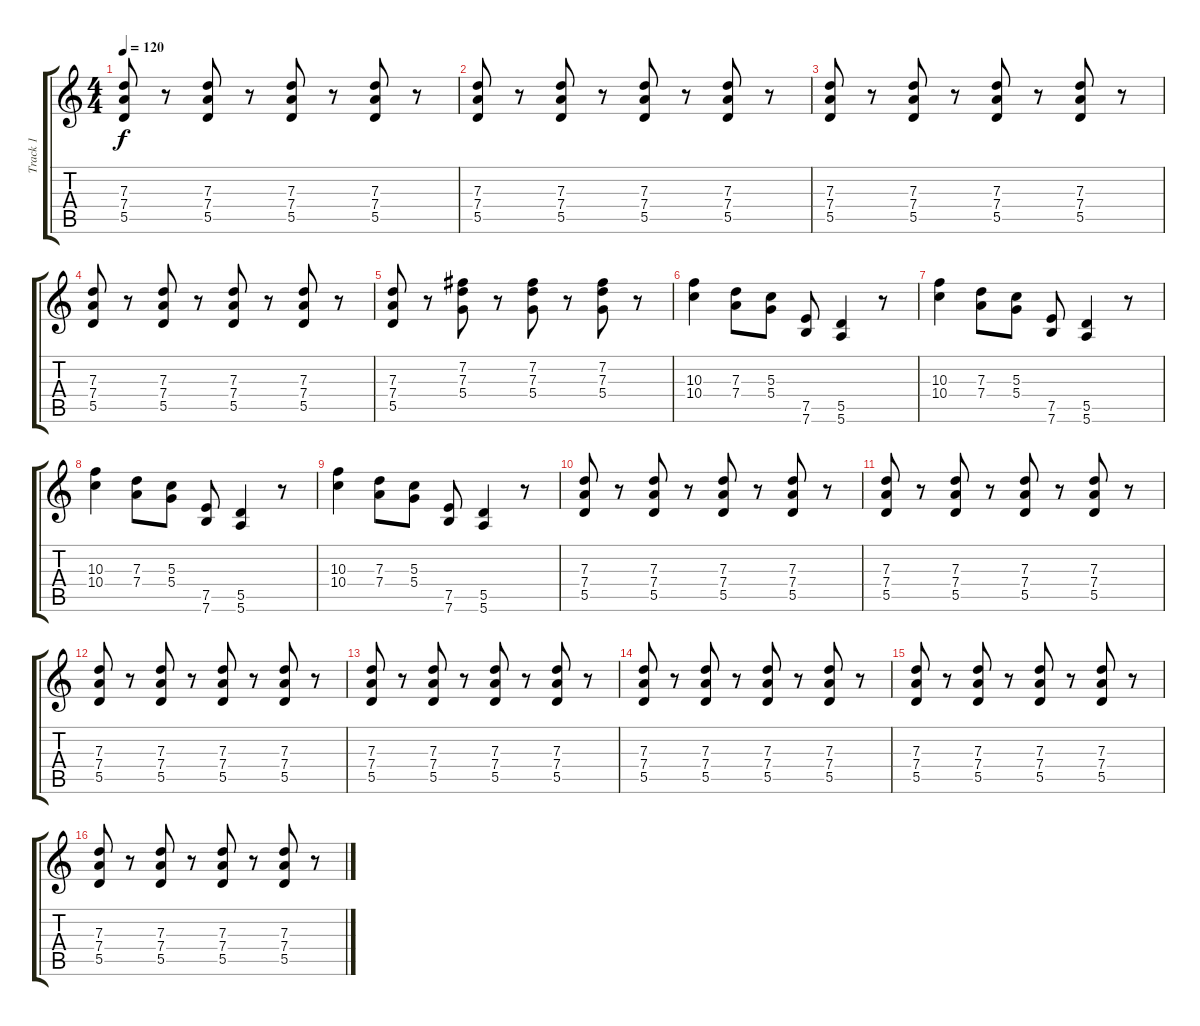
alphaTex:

\track ("Track 1" "Track 1") {instrument overdrivenguitar}
\staff {score tabs}
\tuning (E4 B3 G3 D3 A2 E2) {hide}
\ts (4 4)
\tempo 120
\clef g2
\ks c
(7.3 7.4 5.5).8{dy f} r.8 (7.3 7.4 5.5).8 r.8 (7.3 7.4 5.5).8 r.8 (7.3 7.4 5.5).8 r.8 |
(7.3 7.4 5.5).8 r.8 (7.3 7.4 5.5).8 r.8 (7.3 7.4 5.5).8 r.8 (7.3 7.4 5.5).8 r.8 |
(7.3 7.4 5.5).8 r.8 (7.3 7.4 5.5).8 r.8 (7.3 7.4 5.5).8 r.8 (7.3 7.4 5.5).8 r.8 |
(7.3 7.4 5.5).8 r.8 (7.3 7.4 5.5).8 r.8 (7.3 7.4 5.5).8 r.8 (7.3 7.4 5.5).8 r.8 |
(7.3 7.4 5.5).8 r.8 (7.2 7.3 5.4).8 r.8 (7.2 7.3 5.4).8 r.8 (7.2 7.3 5.4).8 r.8 |
(10.3 10.4).4{volume 13} (7.3 7.4).8 (5.3 5.4).8 (7.5 7.6).8 (5.5 5.6).4 r.8 |
(10.3 10.4).4 (7.3 7.4).8 (5.3 5.4).8 (7.5 7.6).8 (5.5 5.6).4 r.8 |
(10.3 10.4).4 (7.3 7.4).8 (5.3 5.4).8 (7.5 7.6).8 (5.5 5.6).4 r.8 |
(10.3 10.4).4 (7.3 7.4).8 (5.3 5.4).8 (7.5 7.6).8 (5.5 5.6).4 r.8 |
(7.3 7.4 5.5).8 r.8 (7.3 7.4 5.5).8 r.8{volume 8} (7.3 7.4 5.5).8 r.8 (7.3 7.4 5.5).8 r.8 |
(7.3 7.4 5.5).8 r.8 (7.3 7.4 5.5).8 r.8 (7.3 7.4 5.5).8 r.8 (7.3 7.4 5.5).8 r.8 |
(7.3 7.4 5.5).8 r.8 (7.3 7.4 5.5).8 r.8 (7.3 7.4 5.5).8 r.8 (7.3 7.4 5.5).8 r.8 |
(7.3 7.4 5.5).8 r.8 (7.3 7.4 5.5).8 r.8 (7.3 7.4 5.5).8 r.8 (7.3 7.4 5.5).8 r.8 |
(7.3 7.4 5.5).8 r.8 (7.3 7.4 5.5).8 r.8 (7.3 7.4 5.5).8 r.8 (7.3 7.4 5.5).8 r.8 |
(7.3 7.4 5.5).8 r.8 (7.3 7.4 5.5).8 r.8 (7.3 7.4 5.5).8 r.8 (7.3 7.4 5.5).8 r.8 |
(7.3 7.4 5.5).8 r.8 (7.3 7.4 5.5).8 r.8 (7.3 7.4 5.5).8 r.8 (7.3 7.4 5.5).8 r.8
